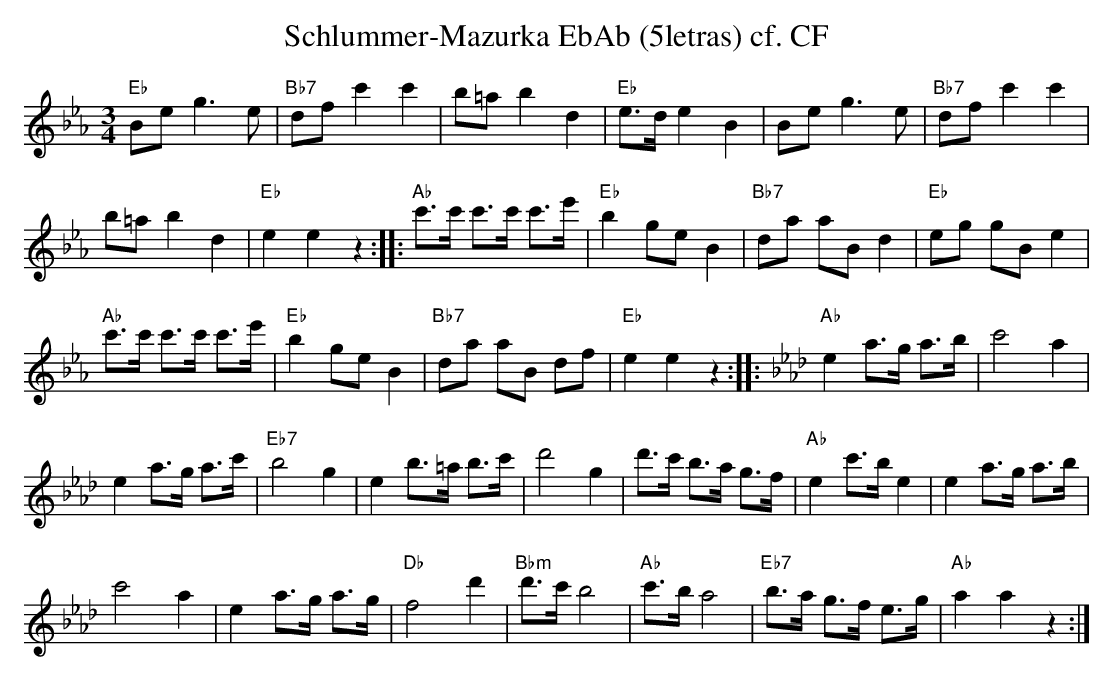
X:1
T:Schlummer-Mazurka EbAb (5letras) cf. CF
M:3/4
L:1/8
K:Ebmaj%%MIDI gchordon
"Eb"Beg3e | "Bb7"dfc'2c'2 | b=ab2d2 | "Eb"e>de2B2 | Beg3e | "Bb7"dfc'2c'2 |
b=ab2d2 | "Eb"e2e2z2 :: "Ab"c'>c' c'>c' c'>e' | "Eb"b2geB2 | "Bb7"da aBd2 | "Eb"eg gBe2 |
"Ab"c'>c' c'>c' c'>e' | "Eb"b2geB2 | "Bb7"da aB df | "Eb"e2e2z2 :: [K:Abmaj] "Ab"e2a>g a>b | c'4a2 |
e2a>g a>c' | "Eb7"b4g2 | e2b>=a b>c' | d'4g2 | d'>c' b>a g>f | "Ab"e2c'>be2 | e2a>g a>b |
c'4a2 | e2a>g a>g | "Db"f4d'2 | "Bbm"d'>c'b4 | "Ab"c'>ba4 | "Eb7"b>a g>f e>g | "Ab"a2a2z2 :|
